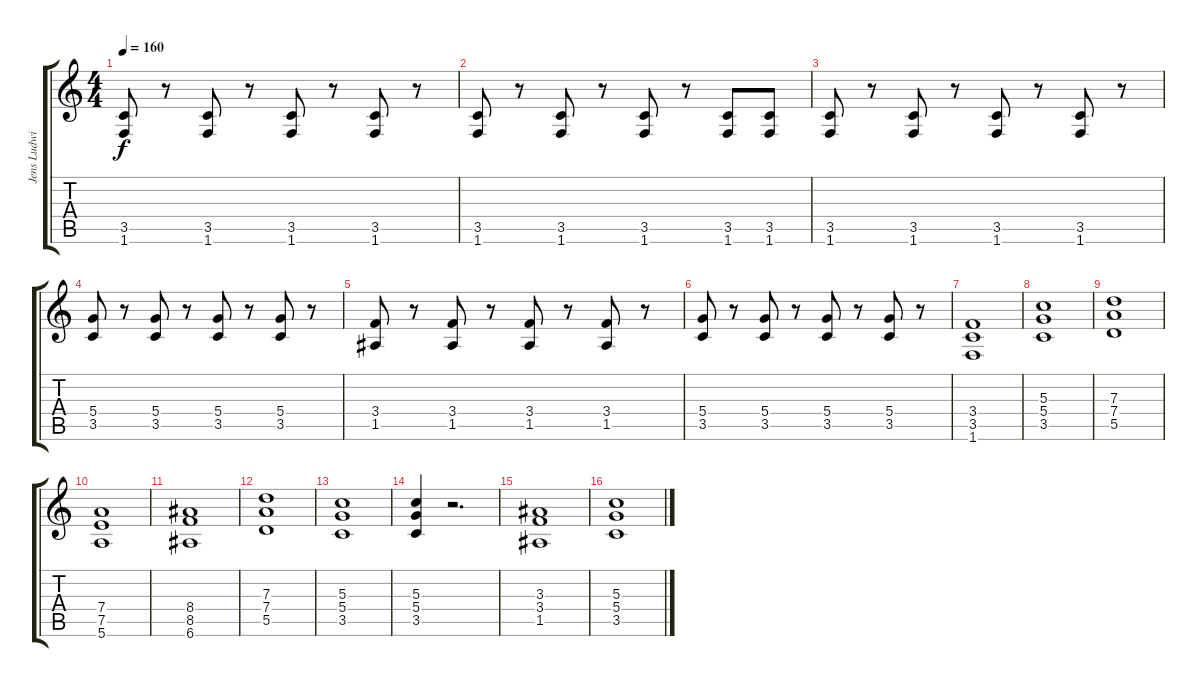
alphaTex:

\track ("Jens Ludwig" "Jens Ludwi") {instrument distortionguitar}
\staff {score tabs}
\tuning (E4 B3 G3 D3 A2 E2) {hide}
\ts (4 4)
\tempo 160
\clef g2
\ks c
(3.5 1.6).8{dy f} r.8 (3.5 1.6).8 r.8 (3.5 1.6).8 r.8 (3.5 1.6).8 r.8 |
(3.5 1.6).8 r.8 (3.5 1.6).8 r.8 (3.5 1.6).8 r.8 (3.5 1.6).8 (3.5 1.6).8 |
(3.5 1.6).8 r.8 (3.5 1.6).8 r.8 (3.5 1.6).8 r.8 (3.5 1.6).8 r.8 |
(5.4 3.5).8 r.8 (5.4 3.5).8 r.8 (5.4 3.5).8 r.8 (5.4 3.5).8 r.8 |
(3.4 1.5).8 r.8 (3.4 1.5).8 r.8 (3.4 1.5).8 r.8 (3.4 1.5).8 r.8 |
(5.4 3.5).8 r.8 (5.4 3.5).8 r.8 (5.4 3.5).8 r.8 (5.4 3.5).8 r.8 |
(3.4 3.5 1.6).1 |
(5.3 5.4 3.5).1 |
(7.3 7.4 5.5).1 |
(7.4 7.5 5.6).1 |
(8.4 8.5 6.6).1 |
(7.3 7.4 5.5).1 |
(5.3 5.4 3.5).1 |
(5.3 5.4 3.5).4 r.2{d} |
(3.3 3.4 1.5).1 |
(5.3 5.4 3.5).1
